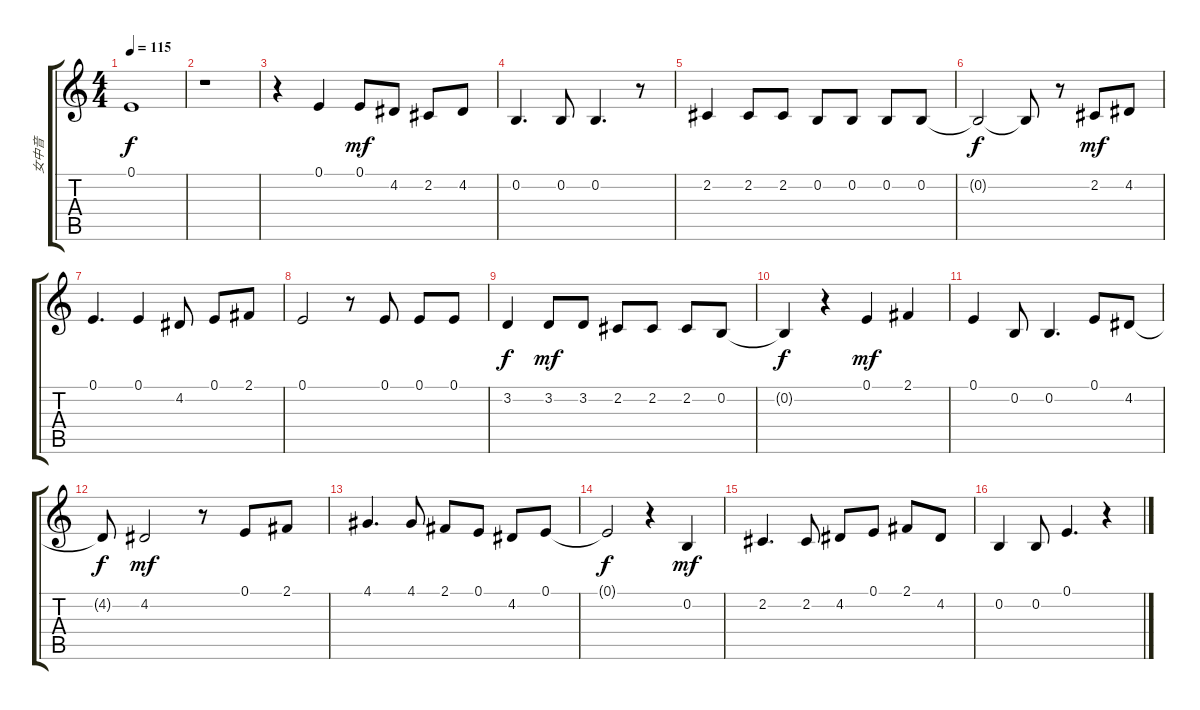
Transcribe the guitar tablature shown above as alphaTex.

\track ("女中音" "女中音") {instrument stringensemble1}
\staff {score tabs}
\tuning (E4 B3 G3 D3 A2 E2) {hide}
\ts (4 4)
\tempo 115
\clef g2
\ks c
0.1{t}.1{dy f} |
r.1 |
r.4 0.1.4 0.1.8{dy mf} 4.2.8 2.2.8 4.2.8 |
0.2.4{d} 0.2.8 0.2.4{d} r.8 |
2.2.4 2.2.8 2.2.8 0.2.8 0.2.8 0.2.8 0.2.8 |
0.2{t}.2{dy f} 0.2{t}.8 r.8 2.2.8{dy mf} 4.2.8 |
0.1.4{d} 0.1.4 4.2.8 0.1.8 2.1.8 |
0.1.2 r.8 0.1.8 0.1.8 0.1.8 |
3.2.4{dy f} 3.2.8{dy mf} 3.2.8 2.2.8 2.2.8 2.2.8 0.2.8 |
0.2{t}.4{dy f} r.4 0.1.4{dy mf} 2.1.4 |
0.1.4 0.2.8 0.2.4{d} 0.1.8 4.2.8 |
4.2{t}.8{dy f} 4.2.2{dy mf} r.8 0.1.8 2.1.8 |
4.1.4{d} 4.1.8 2.1.8 0.1.8 4.2.8 0.1.8 |
0.1{t}.2{dy f} r.4 0.2.4{dy mf} |
2.2.4{d} 2.2.8 4.2.8 0.1.8 2.1.8 4.2.8 |
0.2.4 0.2.8 0.1.4{d} r.4
